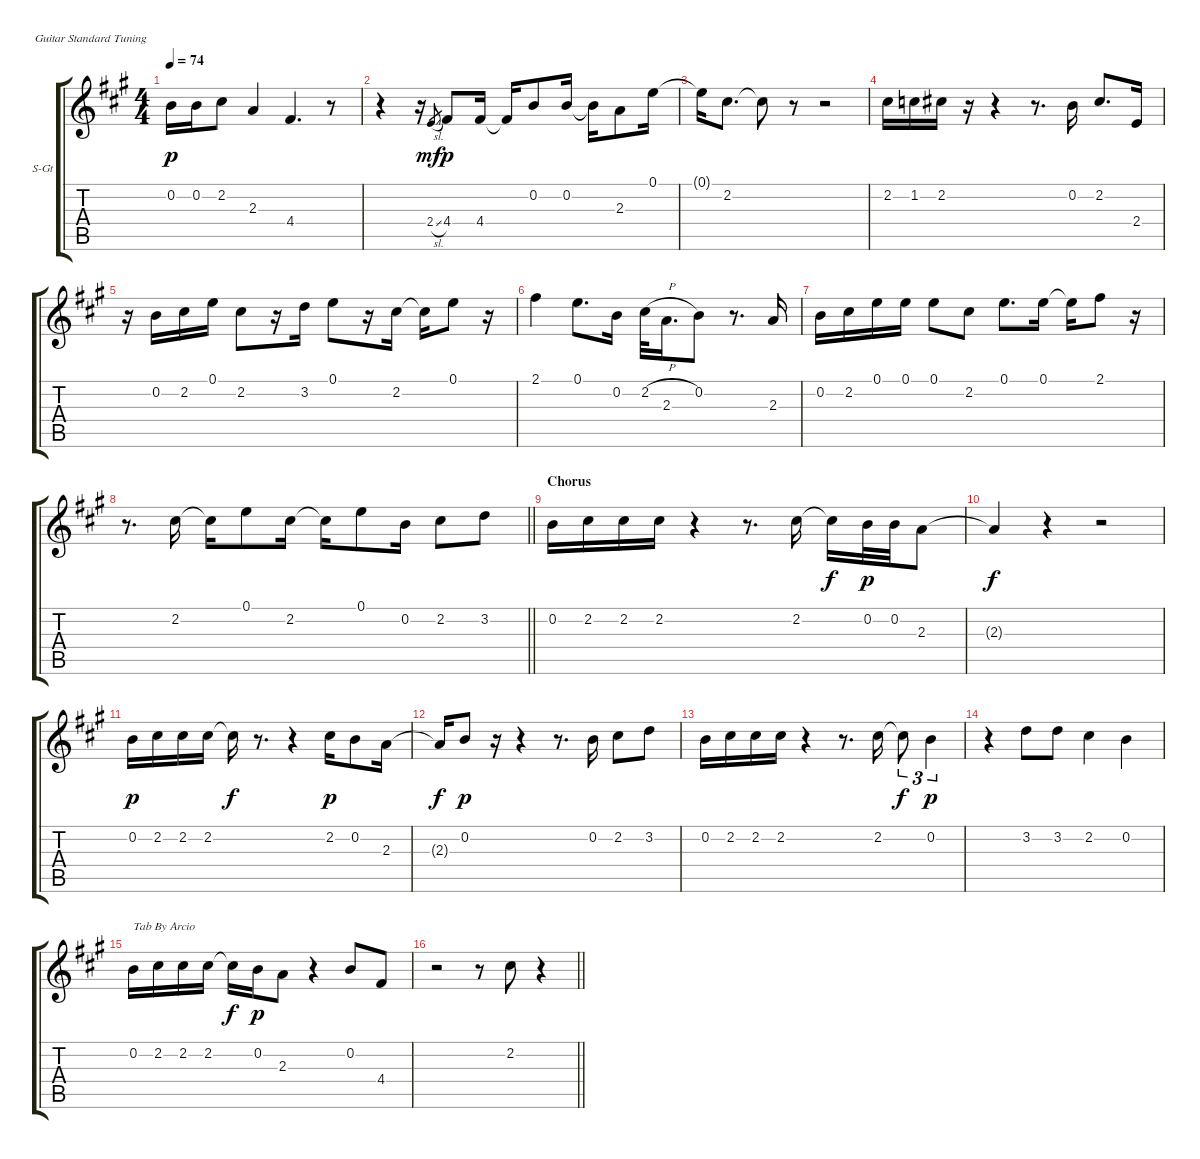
\bracketExtendMode groupsimilarinstruments
\firstSystemTrackNameOrientation horizontal
\otherSystemsTrackNameOrientation horizontal
\track ("Vocal (lead)" "S-Gt") {instrument accordion}
\staff {score tabs}
\tuning (E4 B3 G3 D3 A2 E2)
\displaytranspose 12
\ts (4 4)
\tempo 74
\clef g2
\ks a
0.2.16{dy p} 0.2.16 2.2.8 2.3.4 4.4.4{d} r.8 |
r.4 r.16 2.4{sl}.8{gr dy mf} 4.4.8{dy p} 4.4.16 4.4{t}.16 0.2.8 0.2.16 0.2{t}.16 2.3.8 0.1.16 |
0.1{t}.16 2.2.8{d} 2.2{t}.8 r.8 r.2 |
2.2.16 1.2.16 2.2.16 r.16 r.4 r.8{d} 0.2.16 2.2.8{d} 2.4.16 |
r.16 0.2.16 2.2.16 0.1.16 2.2.8 r.16 3.2.16 0.1.8 r.16 2.2.16 2.2{t}.16 0.1.8 r.16 |
2.1.4 0.1.8{d} 0.2.16 2.2{h}.32 2.3.16{d} 0.2.8 r.8{d} 2.3.16 |
0.2.16 2.2.16 0.1.16 0.1.16 0.1.8 2.2.8 0.1.8{d} 0.1.16 0.1{t}.16 2.1.8 r.16 |
\barLineRight lightlight
r.8{d} 2.2.16 2.2{t}.16 0.1.8 2.2.16 2.2{t}.16 0.1.8 0.2.16 2.2.8 3.2.8 |
\section ("" "Chorus")
0.2.16 2.2.16 2.2.16 2.2.16 r.4 r.8{d} 2.2.16 2.2{t}.16{dy f} 0.2.32{dy p} 0.2.32 2.3.8 |
2.3{t}.4{dy f} r.4 r.2 |
0.2.16{dy p} 2.2.16 2.2.16 2.2.16 2.2{t}.16{dy f} r.8{d} r.4 2.2.16{dy p} 0.2.8 2.3.16 |
2.3{t}.16{dy f} 0.2.8{dy p} r.16 r.4 r.8{d} 0.2.16 2.2.8 3.2.8 |
0.2.16 2.2.16 2.2.16 2.2.16 r.4 r.8{d} 2.2.16 2.2{t}.8{tu (3 2) dy f} 0.2.4{tu (3 2) dy p} |
r.4 3.2.8 3.2.8 2.2.4 0.2.4 |
0.2.16{txt "Tab By Arcio"} 2.2.16 2.2.16 2.2.16 2.2{t}.16{dy f} 0.2.16{dy p} 2.3.8 r.4 0.2.8 4.4.8 |
\barLineRight lightlight
r.2 r.8 2.2.8 r.4
